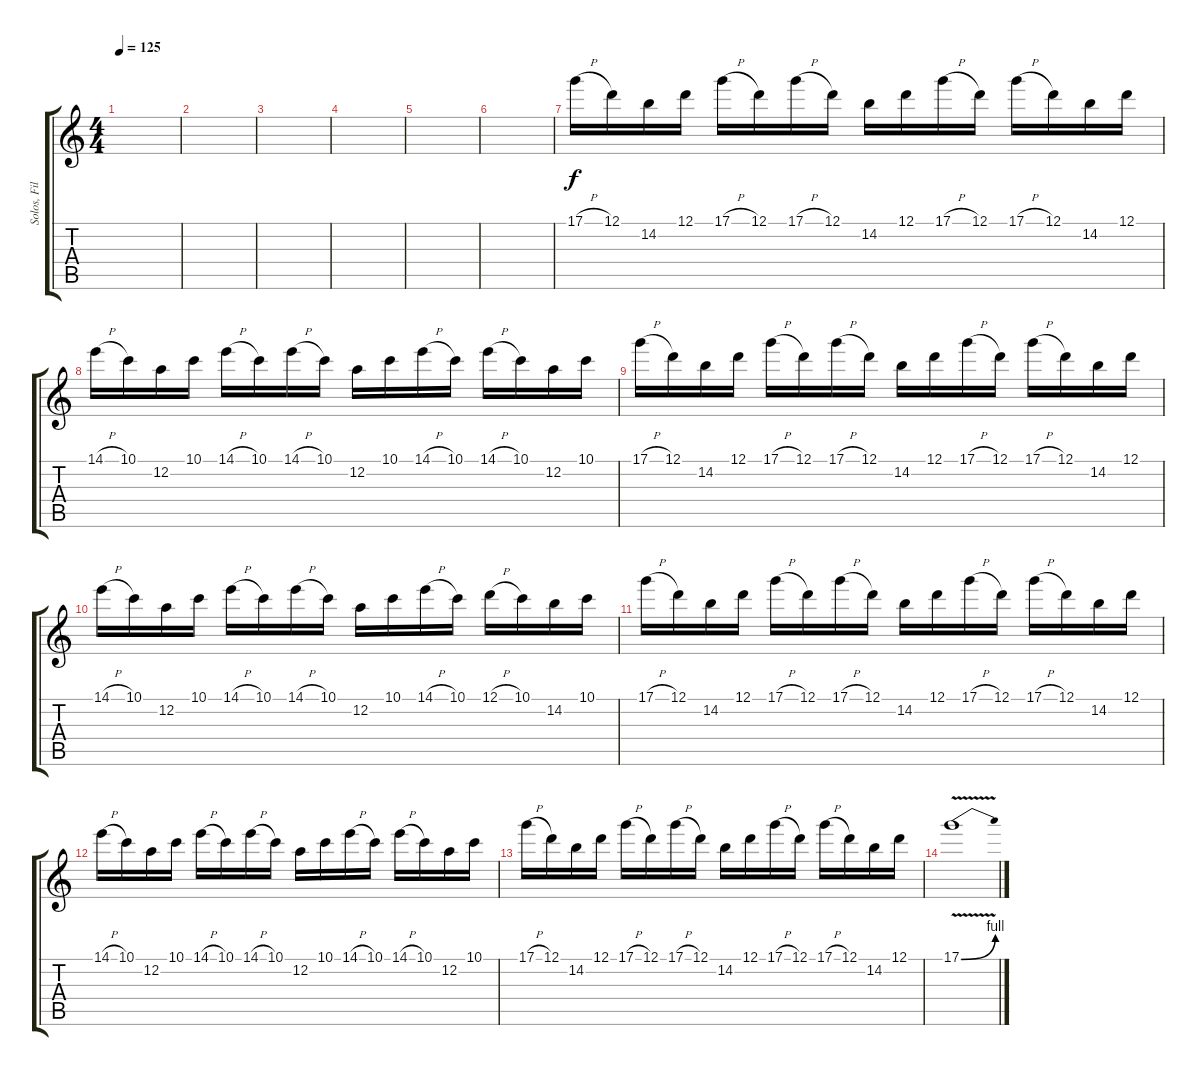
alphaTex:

\track ("Solos, Fills and Harmony 3" "Solos, Fil") {instrument distortionguitar}
\staff {score tabs}
\tuning (D4 A3 F3 C3 G2 C2) {hide}
\ts (4 4)
\tempo 125
\clef g2
\ks c
|
|
|
|
|
|
17.1{h}.16 12.1.16 14.2.16 12.1.16 17.1{h}.16 12.1.16 17.1{h}.16 12.1.16 14.2.16 12.1.16 17.1{h}.16 12.1.16 17.1{h}.16 12.1.16 14.2.16 12.1.16 |
14.1{h}.16 10.1.16 12.2.16 10.1.16 14.1{h}.16 10.1.16 14.1{h}.16 10.1.16 12.2.16 10.1.16 14.1{h}.16 10.1.16 14.1{h}.16 10.1.16 12.2.16 10.1.16 |
17.1{h}.16 12.1.16 14.2.16 12.1.16 17.1{h}.16 12.1.16 17.1{h}.16 12.1.16 14.2.16 12.1.16 17.1{h}.16 12.1.16 17.1{h}.16 12.1.16 14.2.16 12.1.16 |
14.1{h}.16 10.1.16 12.2.16 10.1.16 14.1{h}.16 10.1.16 14.1{h}.16 10.1.16 12.2.16 10.1.16 14.1{h}.16 10.1.16 12.1{h}.16 10.1.16 14.2.16 10.1.16 |
17.1{h}.16 12.1.16 14.2.16 12.1.16 17.1{h}.16 12.1.16 17.1{h}.16 12.1.16 14.2.16 12.1.16 17.1{h}.16 12.1.16 17.1{h}.16 12.1.16 14.2.16 12.1.16 |
14.1{h}.16 10.1.16 12.2.16 10.1.16 14.1{h}.16 10.1.16 14.1{h}.16 10.1.16 12.2.16 10.1.16 14.1{h}.16 10.1.16 14.1{h}.16 10.1.16 12.2.16 10.1.16 |
17.1{h}.16 12.1.16 14.2.16 12.1.16 17.1{h}.16 12.1.16 17.1{h}.16 12.1.16 14.2.16 12.1.16 17.1{h}.16 12.1.16 17.1{h}.16 12.1.16 14.2.16 12.1.16 |
17.1{be (bend 0 0 60 4) v}.1
